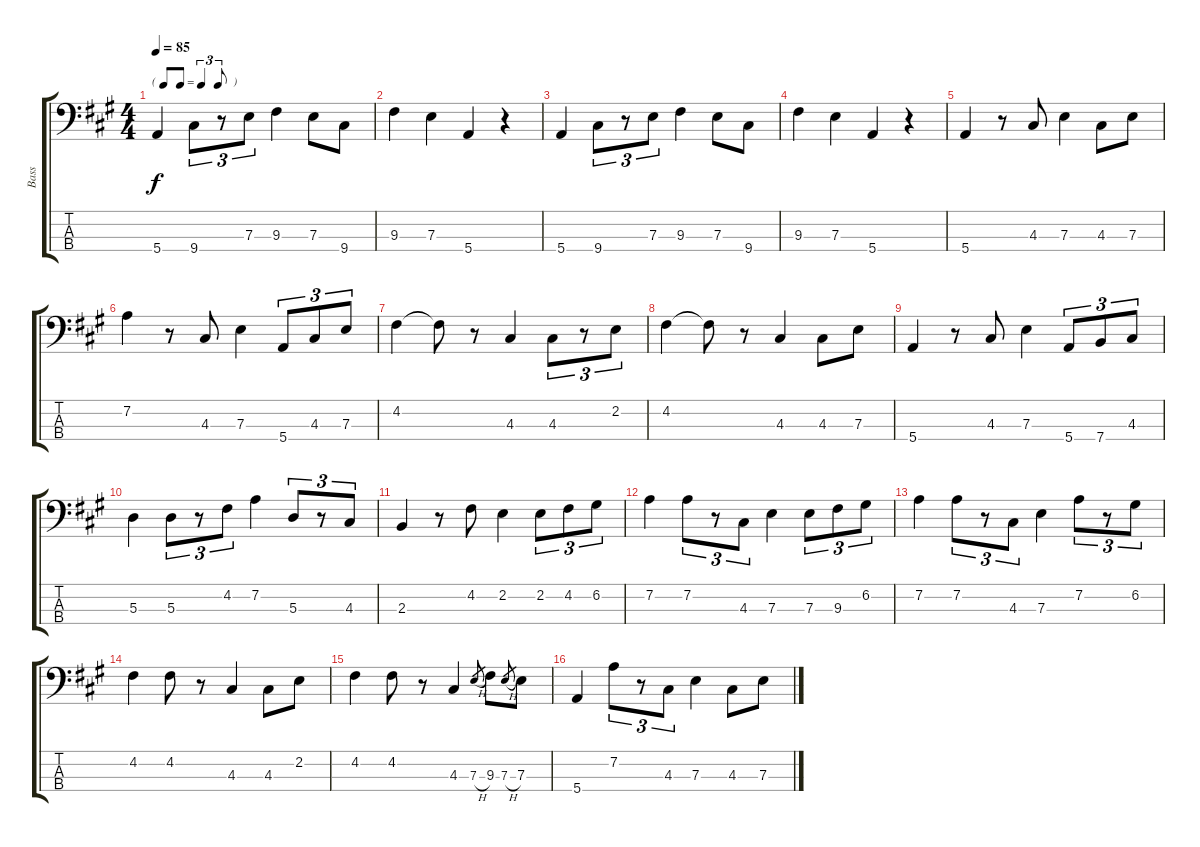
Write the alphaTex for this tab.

\track ("Bass" "Bass") {instrument electricbassfinger}
\staff {score tabs}
\tuning (G2 D2 A1 E1) {hide}
\ts (4 4)
\tf triplet8th
\tempo 85
\clef f4
\ks a
5.4.4{dy f} 9.4.8{tu (3 2)} r.8{tu (3 2)} 7.3.8{tu (3 2)} 9.3.4 7.3.8 9.4.8 |
9.3.4 7.3.4 5.4.4 r.4 |
5.4.4 9.4.8{tu (3 2)} r.8{tu (3 2)} 7.3.8{tu (3 2)} 9.3.4 7.3.8 9.4.8 |
9.3.4 7.3.4 5.4.4 r.4 |
5.4.4 r.8 4.3.8 7.3.4 4.3.8 7.3.8 |
7.2.4 r.8 4.3.8 7.3.4 5.4.8{tu (3 2)} 4.3.8{tu (3 2)} 7.3.8{tu (3 2)} |
4.2.4 4.2{t}.8 r.8 4.3.4 4.3.8{tu (3 2)} r.8{tu (3 2)} 2.2.8{tu (3 2)} |
4.2.4 4.2{t}.8 r.8 4.3.4 4.3.8 7.3.8 |
5.4.4 r.8 4.3.8 7.3.4 5.4.8{tu (3 2)} 7.4.8{tu (3 2)} 4.3.8{tu (3 2)} |
5.3.4 5.3.8{tu (3 2)} r.8{tu (3 2)} 4.2.8{tu (3 2)} 7.2.4 5.3.8{tu (3 2)} r.8{tu (3 2)} 4.3.8{tu (3 2)} |
2.3.4 r.8 4.2.8 2.2.4 2.2.8{tu (3 2)} 4.2.8{tu (3 2)} 6.2.8{tu (3 2)} |
7.2.4 7.2.8{tu (3 2)} r.8{tu (3 2)} 4.3.8{tu (3 2)} 7.3.4 7.3.8{tu (3 2)} 9.3.8{tu (3 2)} 6.2.8{tu (3 2)} |
7.2.4 7.2.8{tu (3 2)} r.8{tu (3 2)} 4.3.8{tu (3 2)} 7.3.4 7.2.8{tu (3 2)} r.8{tu (3 2)} 6.2.8{tu (3 2)} |
4.2.4 4.2.8 r.8 4.3.4 4.3.8 2.2.8 |
4.2.4 4.2.8 r.8 4.3.4 7.3{h}.8{gr} 9.3.8 7.3{h}.8{gr} 7.3.8 |
5.4.4 7.2.8{tu (3 2)} r.8{tu (3 2)} 4.3.8{tu (3 2)} 7.3.4 4.3.8 7.3.8
